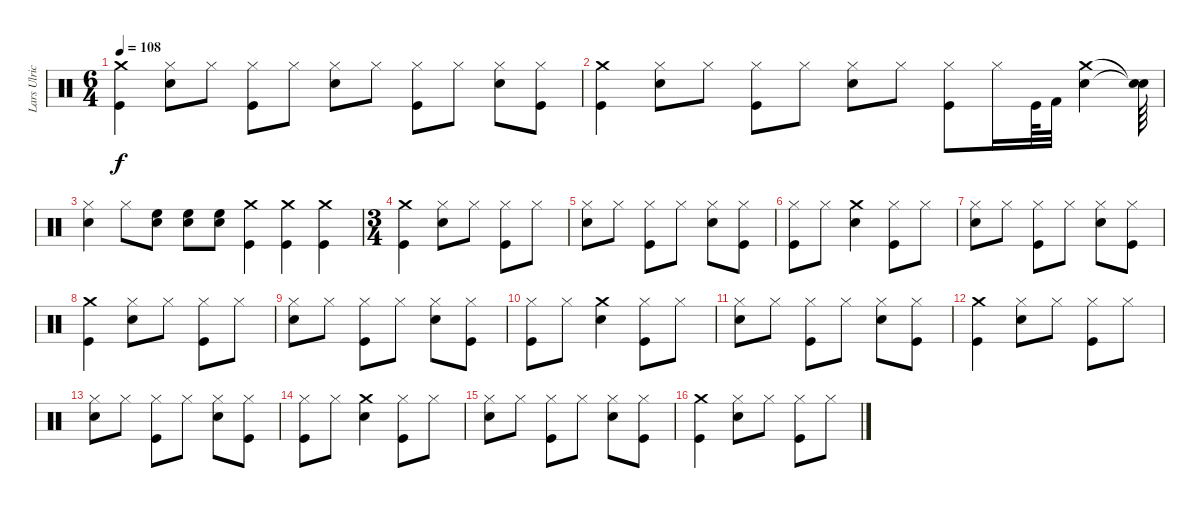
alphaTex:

\track ("Lars Ulrich" "Lars Ulric") {instrument percussion}
\staff {score}
\articulation defaults
\ts (6 4)
\tempo 108
\clef neutral
\ks c
("Kick (hit)" "Crash medium (hit)").4{dy f} ("Snare (hit) 2" "Hi-Hat (closed)").8 "Hi-Hat (closed)".8 ("Hi-Hat (closed)" "Kick (hit)").8 "Hi-Hat (closed)".8 ("Snare (hit) 2" "Hi-Hat (closed)").8 "Hi-Hat (closed)".8 ("Hi-Hat (closed)" "Kick (hit)").8 "Hi-Hat (closed)".8 ("Snare (hit) 2" "Hi-Hat (closed)").8 ("Kick (hit)" "Hi-Hat (closed)").8 |
("Crash medium (hit)" "Kick (hit)").4 ("Hi-Hat (closed)" "Snare (hit) 2").8 "Hi-Hat (closed)".8 ("Hi-Hat (closed)" "Kick (hit)").8 "Hi-Hat (closed)".8 ("Snare (hit) 2" "Hi-Hat (closed)").8 "Hi-Hat (closed)".8 ("Hi-Hat (closed)" "Kick (hit)").8 "Hi-Hat (closed)".16 "Kick (hit)".64 "Kick (hit) 2".32 ("Crash medium (hit)" "Snare (hit) 2").4 ("Snare (hit)"{t} "Snare (hit)"{t}).64 |
("Hi-Hat (closed)" "Snare (hit) 2").4 "Hi-Hat (closed)".8 ("High Floor Tom (hit)" "Snare (hit) 2").8 ("High Floor Tom (hit)" "Snare (hit) 2").8 ("High Floor Tom (hit)" "Snare (hit) 2").8 ("Kick (hit)" "Crash medium (hit)").4 ("Kick (hit)" "Crash medium (hit)").4 ("Kick (hit)" "Crash medium (hit)").4 |
\ts (3 4)
("Kick (hit)" "Crash medium (hit)").4 ("Snare (hit) 2" "Hi-Hat (closed)").8 "Hi-Hat (closed)".8 ("Hi-Hat (closed)" "Kick (hit)").8 "Hi-Hat (closed)".8 |
("Snare (hit) 2" "Hi-Hat (closed)").8 "Hi-Hat (closed)".8 ("Hi-Hat (closed)" "Kick (hit)").8 "Hi-Hat (closed)".8 ("Snare (hit) 2" "Hi-Hat (closed)").8 ("Kick (hit)" "Hi-Hat (closed)").8 |
("Hi-Hat (closed)" "Kick (hit)").8 "Hi-Hat (closed)".8 ("Crash medium (hit)" "Snare (hit) 2").4 ("Hi-Hat (closed)" "Kick (hit)").8 "Hi-Hat (closed)".8 |
("Hi-Hat (closed)" "Snare (hit) 2").8 "Hi-Hat (closed)".8 ("Hi-Hat (closed)" "Kick (hit)").8 "Hi-Hat (closed)".8 ("Hi-Hat (closed)" "Snare (hit) 2").8 ("Kick (hit)" "Hi-Hat (closed)").8 |
("Kick (hit)" "Crash medium (hit)").4 ("Snare (hit) 2" "Hi-Hat (closed)").8 "Hi-Hat (closed)".8 ("Hi-Hat (closed)" "Kick (hit)").8 "Hi-Hat (closed)".8 |
("Snare (hit) 2" "Hi-Hat (closed)").8 "Hi-Hat (closed)".8 ("Hi-Hat (closed)" "Kick (hit)").8 "Hi-Hat (closed)".8 ("Snare (hit) 2" "Hi-Hat (closed)").8 ("Kick (hit)" "Hi-Hat (closed)").8 |
("Hi-Hat (closed)" "Kick (hit)").8 "Hi-Hat (closed)".8 ("Crash medium (hit)" "Snare (hit) 2").4 ("Hi-Hat (closed)" "Kick (hit)").8 "Hi-Hat (closed)".8 |
("Hi-Hat (closed)" "Snare (hit) 2").8 "Hi-Hat (closed)".8 ("Hi-Hat (closed)" "Kick (hit)").8 "Hi-Hat (closed)".8 ("Hi-Hat (closed)" "Snare (hit) 2").8 ("Kick (hit)" "Hi-Hat (closed)").8 |
("Kick (hit)" "Crash medium (hit)").4 ("Snare (hit) 2" "Hi-Hat (closed)").8 "Hi-Hat (closed)".8 ("Hi-Hat (closed)" "Kick (hit)").8 "Hi-Hat (closed)".8 |
("Snare (hit) 2" "Hi-Hat (closed)").8 "Hi-Hat (closed)".8 ("Hi-Hat (closed)" "Kick (hit)").8 "Hi-Hat (closed)".8 ("Snare (hit) 2" "Hi-Hat (closed)").8 ("Kick (hit)" "Hi-Hat (closed)").8 |
("Hi-Hat (closed)" "Kick (hit)").8 "Hi-Hat (closed)".8 ("Crash medium (hit)" "Snare (hit) 2").4 ("Hi-Hat (closed)" "Kick (hit)").8 "Hi-Hat (closed)".8 |
("Hi-Hat (closed)" "Snare (hit) 2").8 "Hi-Hat (closed)".8 ("Hi-Hat (closed)" "Kick (hit)").8 "Hi-Hat (closed)".8 ("Hi-Hat (closed)" "Snare (hit) 2").8 ("Kick (hit)" "Hi-Hat (closed)").8 |
("Kick (hit)" "Crash medium (hit)").4 ("Snare (hit) 2" "Hi-Hat (closed)").8 "Hi-Hat (closed)".8 ("Hi-Hat (closed)" "Kick (hit)").8 "Hi-Hat (closed)".8
